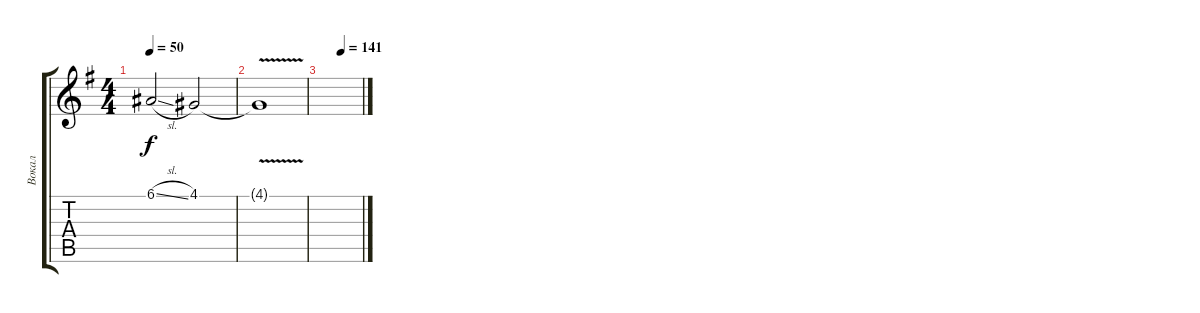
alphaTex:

\track ("Вокал" "Вокал") {instrument trumpet}
\staff {score tabs}
\tuning (E4 B3 G3 D3 A2 E2) {hide}
\ts (4 4)
\tempo 50
\clef g2
\ks eminor
6.1{sl t}.2{dy f} 4.1.2 |
4.1{v t}.1 |
\tempo (141 0.5)
